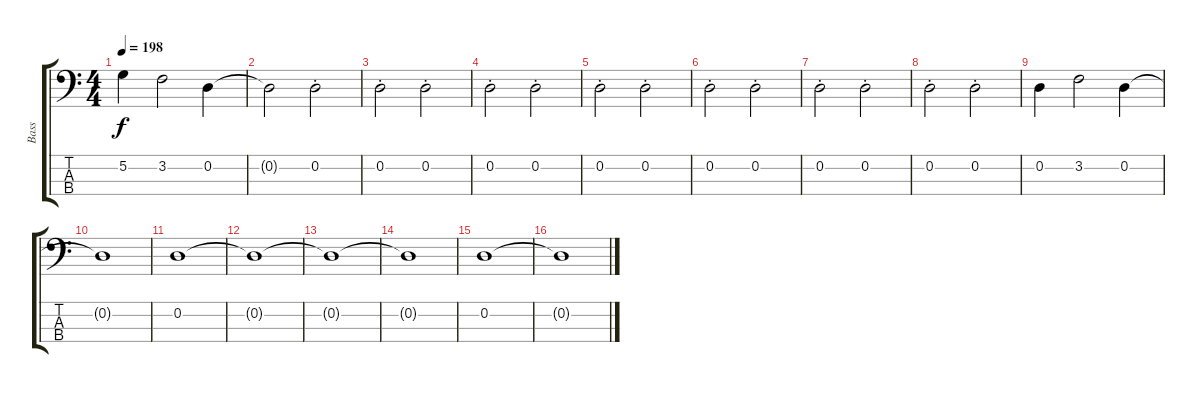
\track ("Bass" "Bass") {instrument electricbassfinger}
\staff {score tabs}
\tuning (G2 D2 A1 E1) {hide}
\ts (4 4)
\tempo 198
\clef f4
\ks c
5.2.4{dy f} 3.2.2 0.2.4 |
0.2{t}.2 0.2{st}.2 |
0.2{st}.2 0.2{st}.2 |
0.2{st}.2 0.2{st}.2 |
0.2{st}.2 0.2{st}.2 |
0.2{st}.2 0.2{st}.2 |
0.2{st}.2 0.2{st}.2 |
0.2{st}.2 0.2{st}.2 |
0.2.4 3.2.2 0.2.4 |
0.2{t}.1 |
0.2.1 |
0.2{t}.1 |
0.2{t}.1 |
0.2{t}.1 |
0.2.1 |
0.2{t}.1
